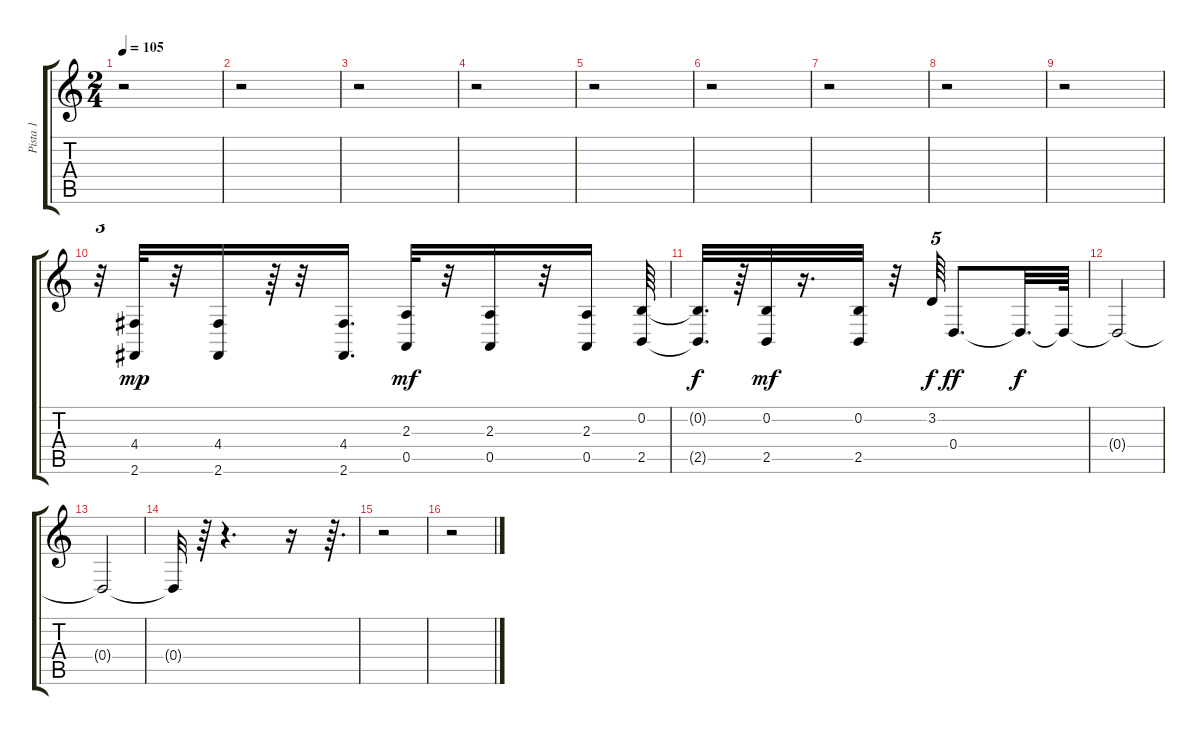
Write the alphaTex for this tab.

\track ("Pista 1" "Pista 1") {instrument brightacousticpiano}
\staff {score tabs}
\tuning (E4 B3 G3 D3 A2 E2) {hide}
\ts (2 4)
\tempo 105
\clef g2
\ks c
r.2{dy f} |
r.2 |
r.2 |
r.2 |
r.2 |
r.2 |
r.2 |
r.2 |
r.2 |
r.32{tu (3 2)} (4.4 2.6).32{dy mp} r.32 (4.4 2.6).16 r.64 r.32 (4.4 2.6).16{d} (2.3 0.5).32{dy mf} r.32 (2.3 0.5).16 r.32 (2.3 0.5).16 (0.2 2.5).64 |
(0.2{t} 2.5{t}).32{d dy f} r.64 (0.2 2.5).32{dy mf} r.16{d} (0.2 2.5).32 r.32 3.2.64{tu (5 4) dy f} 0.4.8{d dy ff} 0.4{t}.32{d dy f} 0.4{t}.64 |
0.4{t}.2 |
0.4{t}.2 |
0.4{t}.32 r.64 r.4{d} r.16 r.64{d} |
r.2 |
r.2
